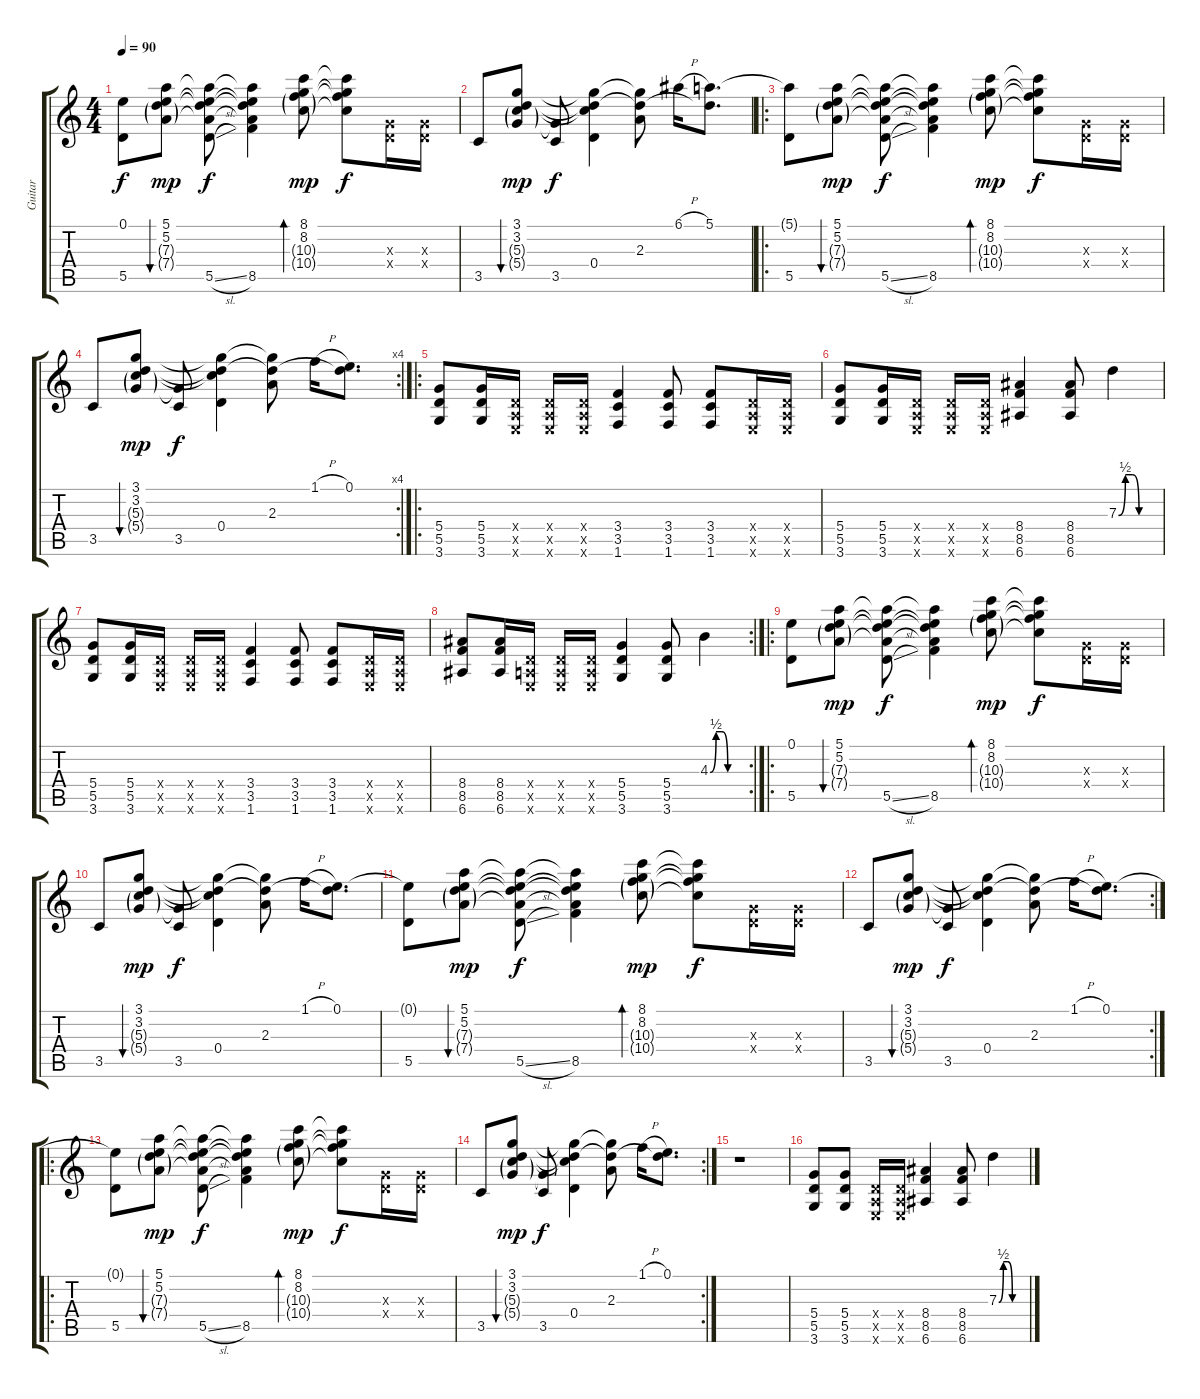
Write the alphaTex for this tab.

\track ("Guitar" "Guitar") {instrument electricguitarjazz}
\staff {score tabs}
\tuning (E4 B3 G3 D3 A2 E2) {hide}
\ts (4 4)
\tempo 90
\clef g2
\ks c
(0.1{t} 5.5).8{dy f} (5.1 5.2 7.3{g} 7.4{g}).8{bu 60 dy mp} (5.1{t} 5.2{t} 7.3{t} 7.4{t} 5.5{sl}).8{dy f} (5.1{t} 5.2{t} 7.3{t} 7.4{t} 8.5).4 (8.1 8.2 10.3{g} 10.4{g}).8{bd 60 dy mp} (8.1{t} 8.2{t} 10.3{t} 10.4{t}).8{dy f} (0.3{x} 0.4{x}).16 (0.3{x} 0.4{x}).16 |
3.5.8 (3.1 3.2 5.3{g} 5.4{g}).8{bu 60 dy mp} (5.4{t} 3.5).8{dy f} (3.1{t} 3.2{t} 5.3{t} 0.4).4 (3.1{t} 3.2{t} 2.3).8 6.1{h}.16 (5.1 3.2{t}).8{d} |
\ro
(5.1{t} 5.5).8 (5.1 5.2 7.3{g} 7.4{g}).8{bu 60 dy mp} (5.1{t} 5.2{t} 7.3{t} 7.4{t} 5.5{sl}).8{dy f} (5.1{t} 5.2{t} 7.3{t} 7.4{t} 8.5).4 (8.1 8.2 10.3{g} 10.4{g}).8{bd 60 dy mp} (8.1{t} 8.2{t} 10.3{t} 10.4{t}).8{dy f} (0.3{x} 0.4{x}).16 (0.3{x} 0.4{x}).16 |
\rc 4
3.5.8 (3.1 3.2 5.3{g} 5.4{g}).8{bu 60 dy mp} (5.4{t} 3.5).8{dy f} (3.1{t} 3.2{t} 5.3{t} 0.4).4 (3.1{t} 3.2{t} 2.3).8 1.1{h}.16 (0.1 3.2{t}).8{d} |
\ro
(5.4 5.5 3.6).8{instrument distortionguitar} (5.4 5.5 3.6).16 (0.4{x} 0.5{x} 0.6{x}).16 (0.4{x} 0.5{x} 0.6{x}).16 (0.4{x} 0.5{x} 0.6{x}).16 (3.4 3.5 1.6).4 (3.4 3.5 1.6).8 (3.4 3.5 1.6).8 (0.4{x} 0.5{x} 0.6{x}).16 (0.4{x} 0.5{x} 0.6{x}).16 |
(5.4 5.5 3.6).8 (5.4 5.5 3.6).16 (0.4{x} 0.5{x} 0.6{x}).16 (0.4{x} 0.5{x} 0.6{x}).16 (0.4{x} 0.5{x} 0.6{x}).16 (8.4 8.5 6.6).4 (8.4 8.5 6.6).8 7.3{be (custom 0 0 10 2 20 2 30 0 60 0)}.4 |
(5.4 5.5 3.6).8 (5.4 5.5 3.6).16 (0.4{x} 0.5{x} 0.6{x}).16 (0.4{x} 0.5{x} 0.6{x}).16 (0.4{x} 0.5{x} 0.6{x}).16 (3.4 3.5 1.6).4 (3.4 3.5 1.6).8 (3.4 3.5 1.6).8 (0.4{x} 0.5{x} 0.6{x}).16 (0.4{x} 0.5{x} 0.6{x}).16 |
\rc 2
(8.4 8.5 6.6).8 (8.4 8.5 6.6).16 (0.4{x} 0.5{x} 0.6{x}).16 (0.4{x} 0.5{x} 0.6{x}).16 (0.4{x} 0.5{x} 0.6{x}).16 (5.4 5.5 3.6).4 (5.4 5.5 3.6).8 4.3{be (custom 0 0 10 2 20 2 30 0 60 0)}.4 |
\ro
(0.1 5.5).8{instrument electricguitarjazz} (5.1 5.2 7.3{g} 7.4{g}).8{bu 60 dy mp} (5.1{t} 5.2{t} 7.3{t} 7.4{t} 5.5{sl}).8{dy f} (5.1{t} 5.2{t} 7.3{t} 7.4{t} 8.5).4 (8.1 8.2 10.3{g} 10.4{g}).8{bd 60 dy mp} (8.1{t} 8.2{t} 10.3{t} 10.4{t}).8{dy f} (0.3{x} 0.4{x}).16 (0.3{x} 0.4{x}).16 |
3.5.8 (3.1 3.2 5.3{g} 5.4{g}).8{bu 60 dy mp} (5.4{t} 3.5).8{dy f} (3.1{t} 3.2{t} 5.3{t} 0.4).4 (3.1{t} 3.2{t} 2.3).8 1.1{h}.16 (0.1 3.2{t}).8{d} |
(0.1{t} 5.5).8 (5.1 5.2 7.3{g} 7.4{g}).8{bu 60 dy mp} (5.1{t} 5.2{t} 7.3{t} 7.4{t} 5.5{sl}).8{dy f} (5.1{t} 5.2{t} 7.3{t} 7.4{t} 8.5).4 (8.1 8.2 10.3{g} 10.4{g}).8{bd 60 dy mp} (8.1{t} 8.2{t} 10.3{t} 10.4{t}).8{dy f} (0.3{x} 0.4{x}).16 (0.3{x} 0.4{x}).16 |
\rc 2
3.5.8 (3.1 3.2 5.3{g} 5.4{g}).8{bu 60 dy mp} (5.4{t} 3.5).8{dy f} (3.1{t} 3.2{t} 5.3{t} 0.4).4 (3.1{t} 3.2{t} 2.3).8 1.1{h}.16 (0.1 3.2{t}).8{d} |
\ro
(0.1{t} 5.5).8 (5.1 5.2 7.3{g} 7.4{g}).8{bu 60 dy mp} (5.1{t} 5.2{t} 7.3{t} 7.4{t} 5.5{sl}).8{dy f} (5.1{t} 5.2{t} 7.3{t} 7.4{t} 8.5).4 (8.1 8.2 10.3{g} 10.4{g}).8{bd 60 dy mp} (8.1{t} 8.2{t} 10.3{t} 10.4{t}).8{dy f} (0.3{x} 0.4{x}).16 (0.3{x} 0.4{x}).16 |
\rc 2
3.5.8 (3.1 3.2 5.3{g} 5.4{g}).8{bu 60 dy mp} (5.4{t} 3.5).8{dy f} (3.1{t} 3.2{t} 5.3{t} 0.4).4 (3.1{t} 3.2{t} 2.3).8 1.1{h}.16 (0.1 3.2{t}).8{d} |
r.1{instrument distortionguitar} |
(5.4 5.5 3.6).8 (5.4 5.5 3.6).8 (0.4{x} 0.5{x} 0.6{x}).16 (0.4{x} 0.5{x} 0.6{x}).16 (8.4 8.5 6.6).4 (8.4 8.5 6.6).8 7.3{be (custom 0 0 10 2 20 2 30 0 60 0)}.4
